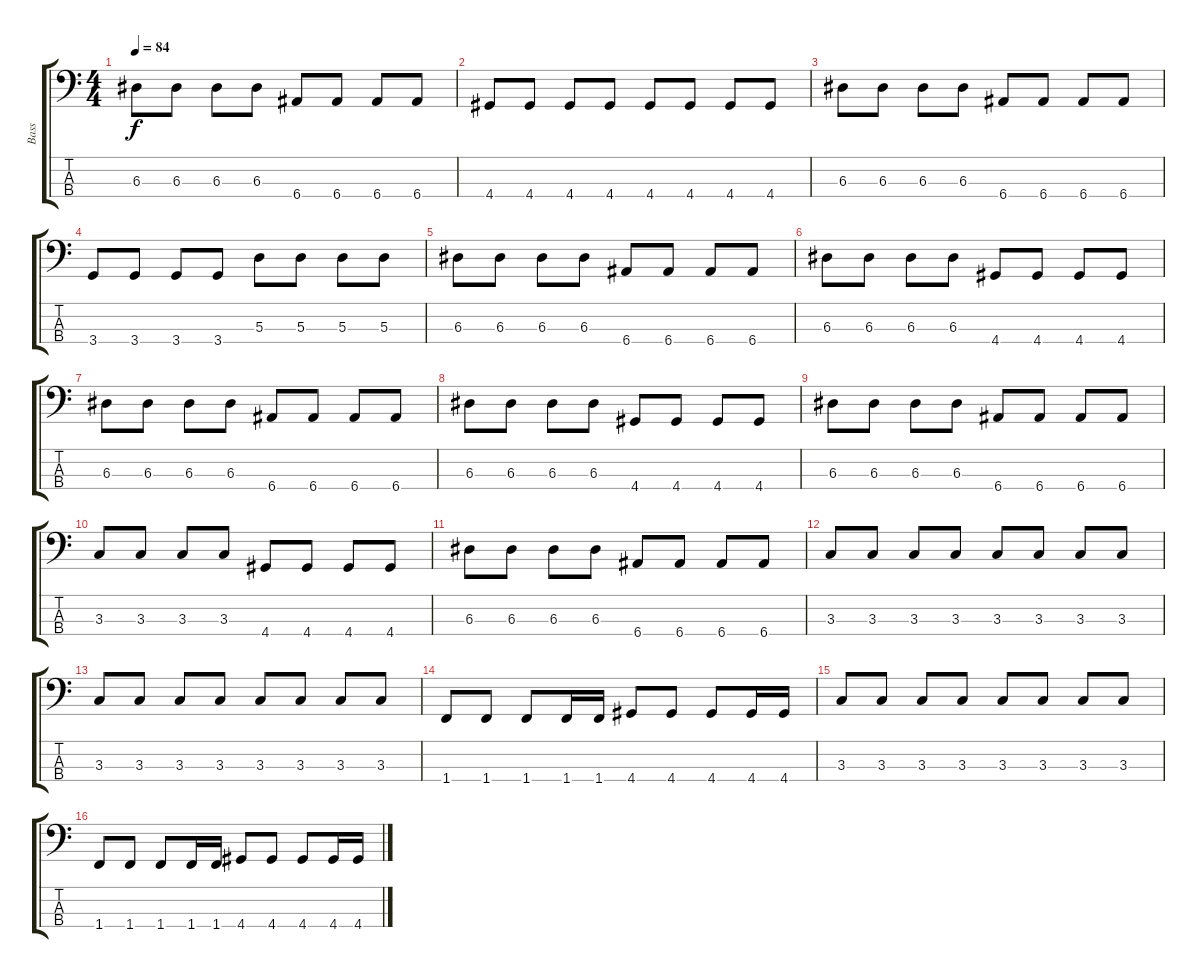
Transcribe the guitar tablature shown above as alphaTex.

\track ("Bass" "Bass") {instrument electricbassfinger}
\staff {score tabs}
\tuning (G2 D2 A1 E1) {hide}
\ts (4 4)
\tempo 84
\clef f4
\ks c
6.3.8{dy f} 6.3.8 6.3.8 6.3.8 6.4.8 6.4.8 6.4.8 6.4.8 |
4.4.8 4.4.8 4.4.8 4.4.8 4.4.8 4.4.8 4.4.8 4.4.8 |
6.3.8 6.3.8 6.3.8 6.3.8 6.4.8 6.4.8 6.4.8 6.4.8 |
3.4.8 3.4.8 3.4.8 3.4.8 5.3.8 5.3.8 5.3.8 5.3.8 |
6.3.8 6.3.8 6.3.8 6.3.8 6.4.8 6.4.8 6.4.8 6.4.8 |
6.3.8 6.3.8 6.3.8 6.3.8 4.4.8 4.4.8 4.4.8 4.4.8 |
6.3.8 6.3.8 6.3.8 6.3.8 6.4.8 6.4.8 6.4.8 6.4.8 |
6.3.8 6.3.8 6.3.8 6.3.8 4.4.8 4.4.8 4.4.8 4.4.8 |
6.3.8 6.3.8 6.3.8 6.3.8 6.4.8 6.4.8 6.4.8 6.4.8 |
3.3.8 3.3.8 3.3.8 3.3.8 4.4.8 4.4.8 4.4.8 4.4.8 |
6.3.8 6.3.8 6.3.8 6.3.8 6.4.8 6.4.8 6.4.8 6.4.8 |
3.3.8 3.3.8 3.3.8 3.3.8 3.3.8 3.3.8 3.3.8 3.3.8 |
3.3.8 3.3.8 3.3.8 3.3.8 3.3.8 3.3.8 3.3.8 3.3.8 |
1.4.8 1.4.8 1.4.8 1.4.16 1.4.16 4.4.8 4.4.8 4.4.8 4.4.16 4.4.16 |
3.3.8 3.3.8 3.3.8 3.3.8 3.3.8 3.3.8 3.3.8 3.3.8 |
1.4.8 1.4.8 1.4.8 1.4.16 1.4.16 4.4.8 4.4.8 4.4.8 4.4.16 4.4.16
